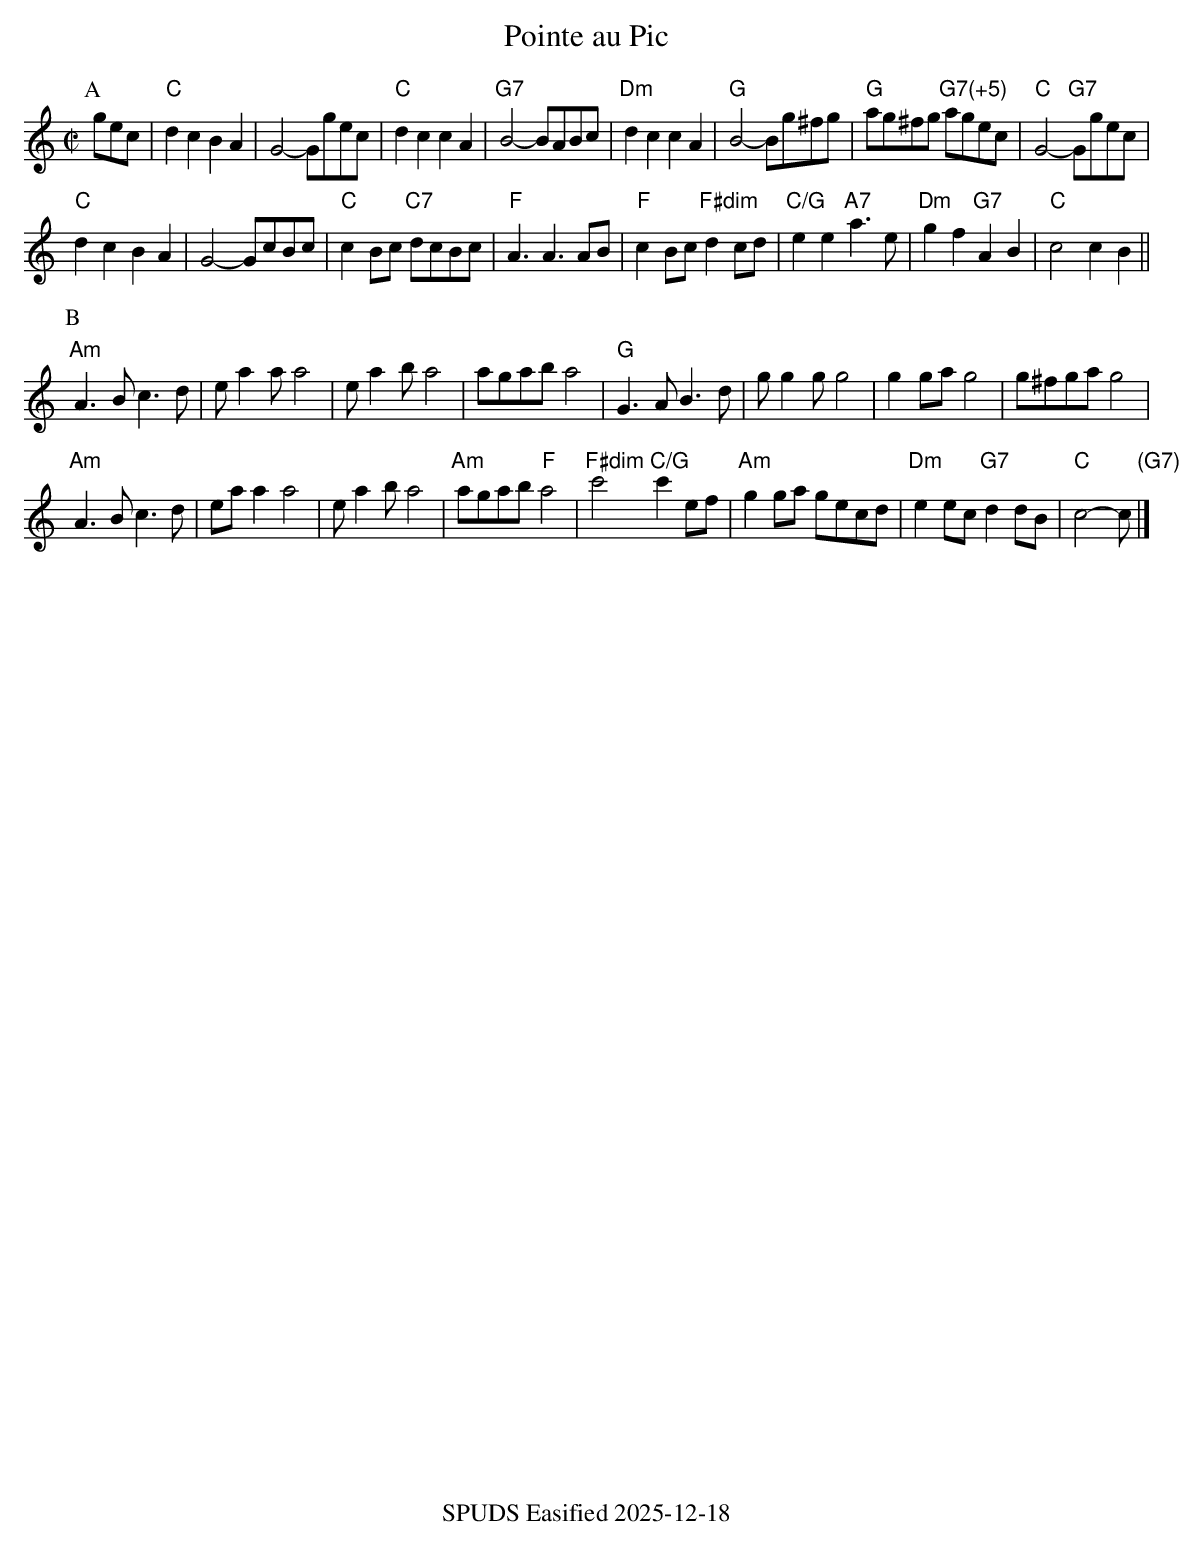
X:1
T: Pointe au Pic
M: C|
K: C
P:A
gec| "C"d2c2 B2A2 |G4-Ggec|"C"d2c2 c2A2 |"G7"B4-BABc |\
"Dm"d2c2 c2A2 |"G"B4-Bg^fg |"G"ag^fg "G7(+5)"agec |  "C"G4-"G7"Ggec |
"C"d2c2 B2A2 |G4-GcBc | "C"c2Bc "C7"dcBc | "F"A3  A3 AB |\
"F"c2Bc "F#dim"d2cd | "C/G"e2e2 "A7"a2>e2 | "Dm"g2f2 "G7"A2B2| "C"c4 c2B2 ||
P:B
"Am"A3B c3d | ea2a a4 | ea2b a4 |agab a4|\
"G"G3A B3d |g g2gg4| g2 ga g4 | g^fga g4|
"Am"A3B c3d|eaa2a4 |ea2b a4 |"Am"agab "F"a4|\
"F#dim"c'4 "C/G"c'2 ef | "Am"g2ga gecd | "Dm"e2ec "G7"d2dB | "C"c4 -c"(G7)" |]
